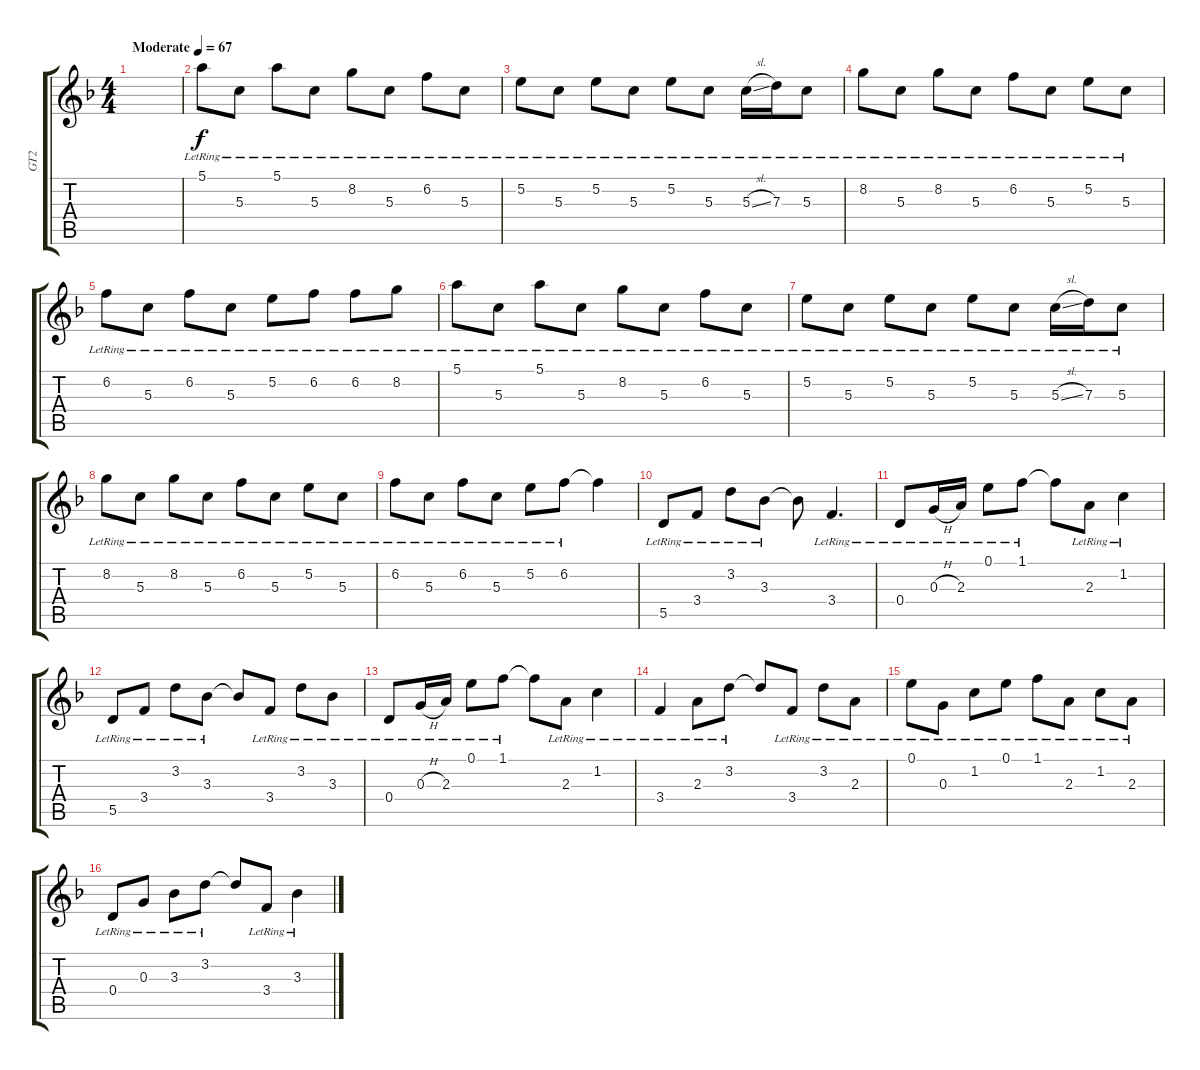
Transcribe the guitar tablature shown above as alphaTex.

\track ("GT2" "GT2") {instrument electricguitarjazz}
\staff {score tabs}
\tuning (E4 B3 G3 D3 A2 E2) {hide}
\ts (4 4)
\tempo (67 "Moderate")
\clef g2
\ks f
|
5.1{lr}.8 5.3{lr}.8 5.1{lr}.8 5.3{lr}.8 8.2{lr}.8 5.3{lr}.8 6.2{lr}.8 5.3{lr}.8 |
5.2{lr}.8 5.3{lr}.8 5.2{lr}.8 5.3{lr}.8 5.2{lr}.8 5.3{lr}.8 5.3{sl lr}.16 7.3{lr}.16 5.3{lr}.8 |
8.2{lr}.8 5.3{lr}.8 8.2{lr}.8 5.3{lr}.8{txt ""} 6.2{lr}.8 5.3{lr}.8 5.2{lr}.8 5.3{lr}.8 |
6.2{lr}.8 5.3{lr}.8 6.2{lr}.8 5.3{lr}.8 5.2{lr}.8 6.2{lr}.8 6.2{lr}.8 8.2{lr}.8 |
5.1{lr}.8 5.3{lr}.8 5.1{lr}.8 5.3{lr}.8 8.2{lr}.8 5.3{lr}.8 6.2{lr}.8 5.3{lr}.8 |
5.2{lr}.8 5.3{lr}.8 5.2{lr}.8 5.3{lr}.8 5.2{lr}.8 5.3{lr}.8 5.3{sl lr}.16 7.3{lr}.16 5.3{lr}.8 |
8.2{lr}.8 5.3{lr}.8 8.2{lr}.8 5.3{lr}.8 6.2{lr}.8 5.3{lr}.8 5.2{lr}.8 5.3{lr}.8 |
6.2{lr}.8 5.3{lr}.8 6.2{lr}.8 5.3{lr}.8 5.2{lr}.8 6.2{lr}.8 6.2{t}.4 |
5.5{lr}.8 3.4{lr}.8 3.2{lr}.8 3.3{lr}.8 3.3{t}.8 3.4{lr}.4{d} |
0.4{lr}.8 0.3{h lr}.16 2.3{lr}.16 0.1{lr}.8 1.1{lr}.8 1.1{t}.8 2.3{lr}.8 1.2{lr}.4 |
5.5{lr}.8 3.4{lr}.8 3.2{lr}.8 3.3{lr}.8 3.3{t}.8 3.4{lr}.8 3.2{lr}.8 3.3{lr}.8 |
0.4{lr}.8 0.3{h lr}.16 2.3{lr}.16 0.1{lr}.8 1.1{lr}.8 1.1{t}.8 2.3{lr}.8 1.2{lr}.4 |
3.4{lr}.4 2.3{lr}.8 3.2{lr}.8 3.2{t}.8 3.4{lr}.8 3.2{lr}.8 2.3{lr}.8 |
0.1{lr}.8 0.3{lr}.8 1.2{lr}.8 0.1{lr}.8 1.1{lr}.8 2.3{lr}.8 1.2{lr}.8 2.3{lr}.8 |
0.4{lr}.8 0.3{lr}.8 3.3{lr}.8 3.2{lr}.8 3.2{t}.8 3.4{lr}.8 3.3{lr}.4
